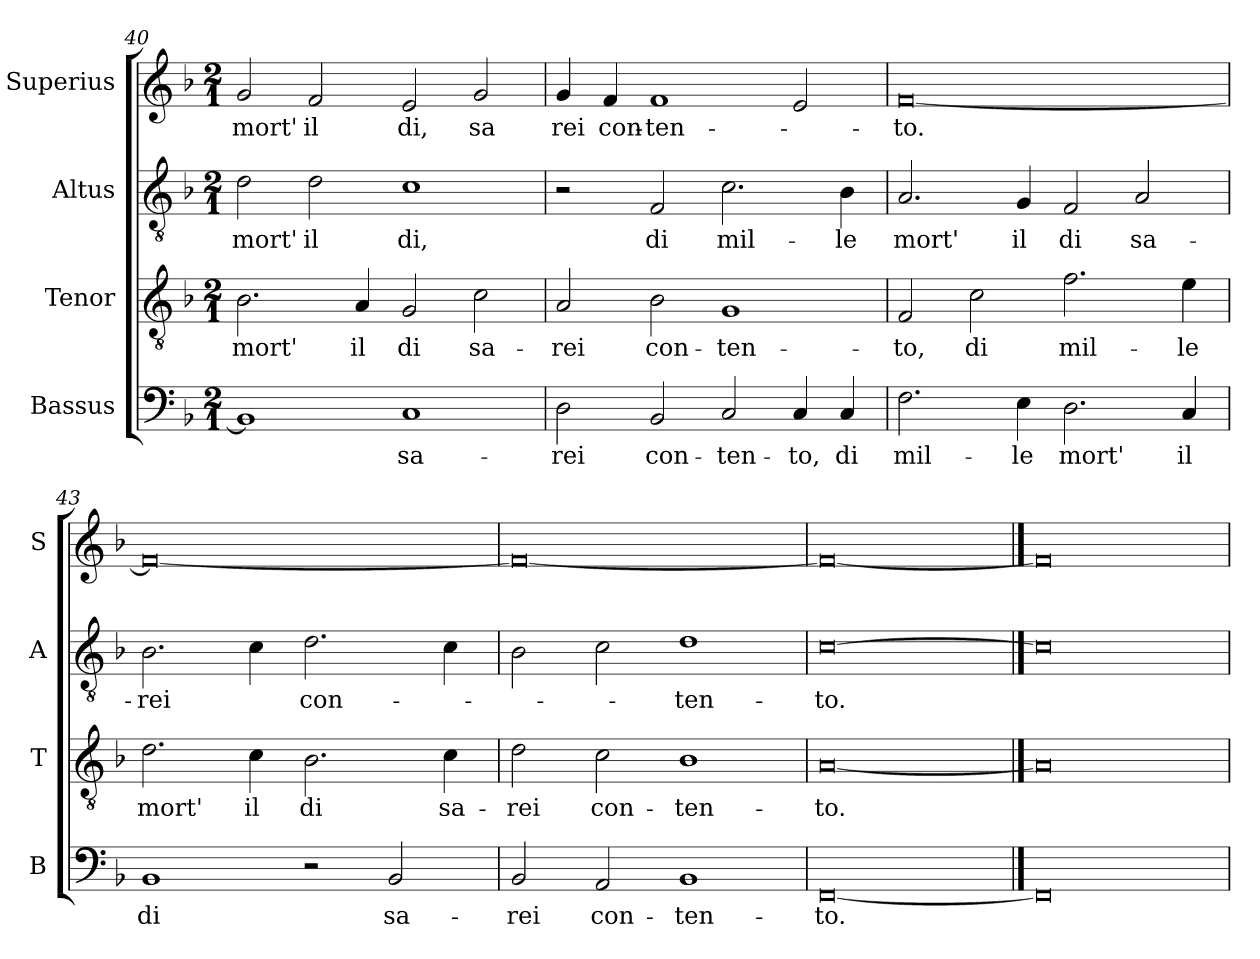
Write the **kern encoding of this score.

**kern	**text	**kern	**text	**kern	**text	**kern	**text
*part4	*part4	*part3	*part3	*part2	*part2	*part1	*part1
*staff4	*staff4	*staff3	*staff3	*staff2	*staff2	*staff1	*staff1
*I"Bassus	*	*I"Tenor	*	*I"Altus	*	*I"Superius	*
*I'B	*	*I'T	*	*I'A	*	*I'S	*
*clefF4	*	*clefGv2	*	*clefGv2	*	*clefG2	*
*k[b-]	*	*k[b-]	*	*k[b-]	*	*k[b-]	*
*F:	*	*F:	*	*F:	*	*F:	*
*M2/1	*	*M2/1	*	*M2/1	*	*M2/1	*
=40	=40	=40	=40	=40	=40	=40	=40
1BB-]	.	2.B-	mort'	2d	mort'	2g	mort'
.	.	.	.	2d	il	2f	il
.	.	4A	il	.	.	.	.
1C	sa-	2G	di	1c	di,	2e	di,
.	.	2c	sa-	.	.	2g	sa
=41	=41	=41	=41	=41	=41	=41	=41
2D	-rei	2A	-rei	2r	.	4g	rei
.	.	.	.	.	.	4f	con-
2BB-	con-	2B-	con-	2F	di	1f	-ten-
2C	-ten-	1G	-ten-	2.c	mil-	.	.
4C	-to,	.	.	.	.	2e	.
4C	di	.	.	4B-	-le	.	.
=42	=42	=42	=42	=42	=42	=42	=42
2.F	mil-	2F	-to,	2.A	mort'	[0f	-to.
.	.	2c	di	.	.	.	.
4E	-le	.	.	4G	il	.	.
2.D	mort'	2.f	mil-	2F	di	.	.
.	.	.	.	2A	sa-	.	.
4C	il	4e	-le	.	.	.	.
=43	=43	=43	=43	=43	=43	=43	=43
1BB-	di	2.d	mort'	2.B-	-rei	0f_	.
.	.	4c	il	4c	.	.	.
2r	.	2.B-	di	2.d	con-	.	.
2BB-	sa-	.	.	.	.	.	.
.	.	4c	sa-	4c	.	.	.
=44	=44	=44	=44	=44	=44	=44	=44
2BB-	-rei	2d	-rei	2B-	.	0f_	.
2AA	con-	2c	con-	2c	.	.	.
1BB-	-ten-	1B-	-ten-	1d	-ten-	.	.
=45	=45	=45	=45	=45	=45	=45	=45
[0FF	-to.	[0A	-to.	[0c	-to.	0f_	.
==46	==46	==46	==46	==46	==46	==46	==46
0FF]	.	0A]	.	0c]	.	0f]	.
=	=	=	=	=	=	=	=
*-	*-	*-	*-	*-	*-	*-	*-
